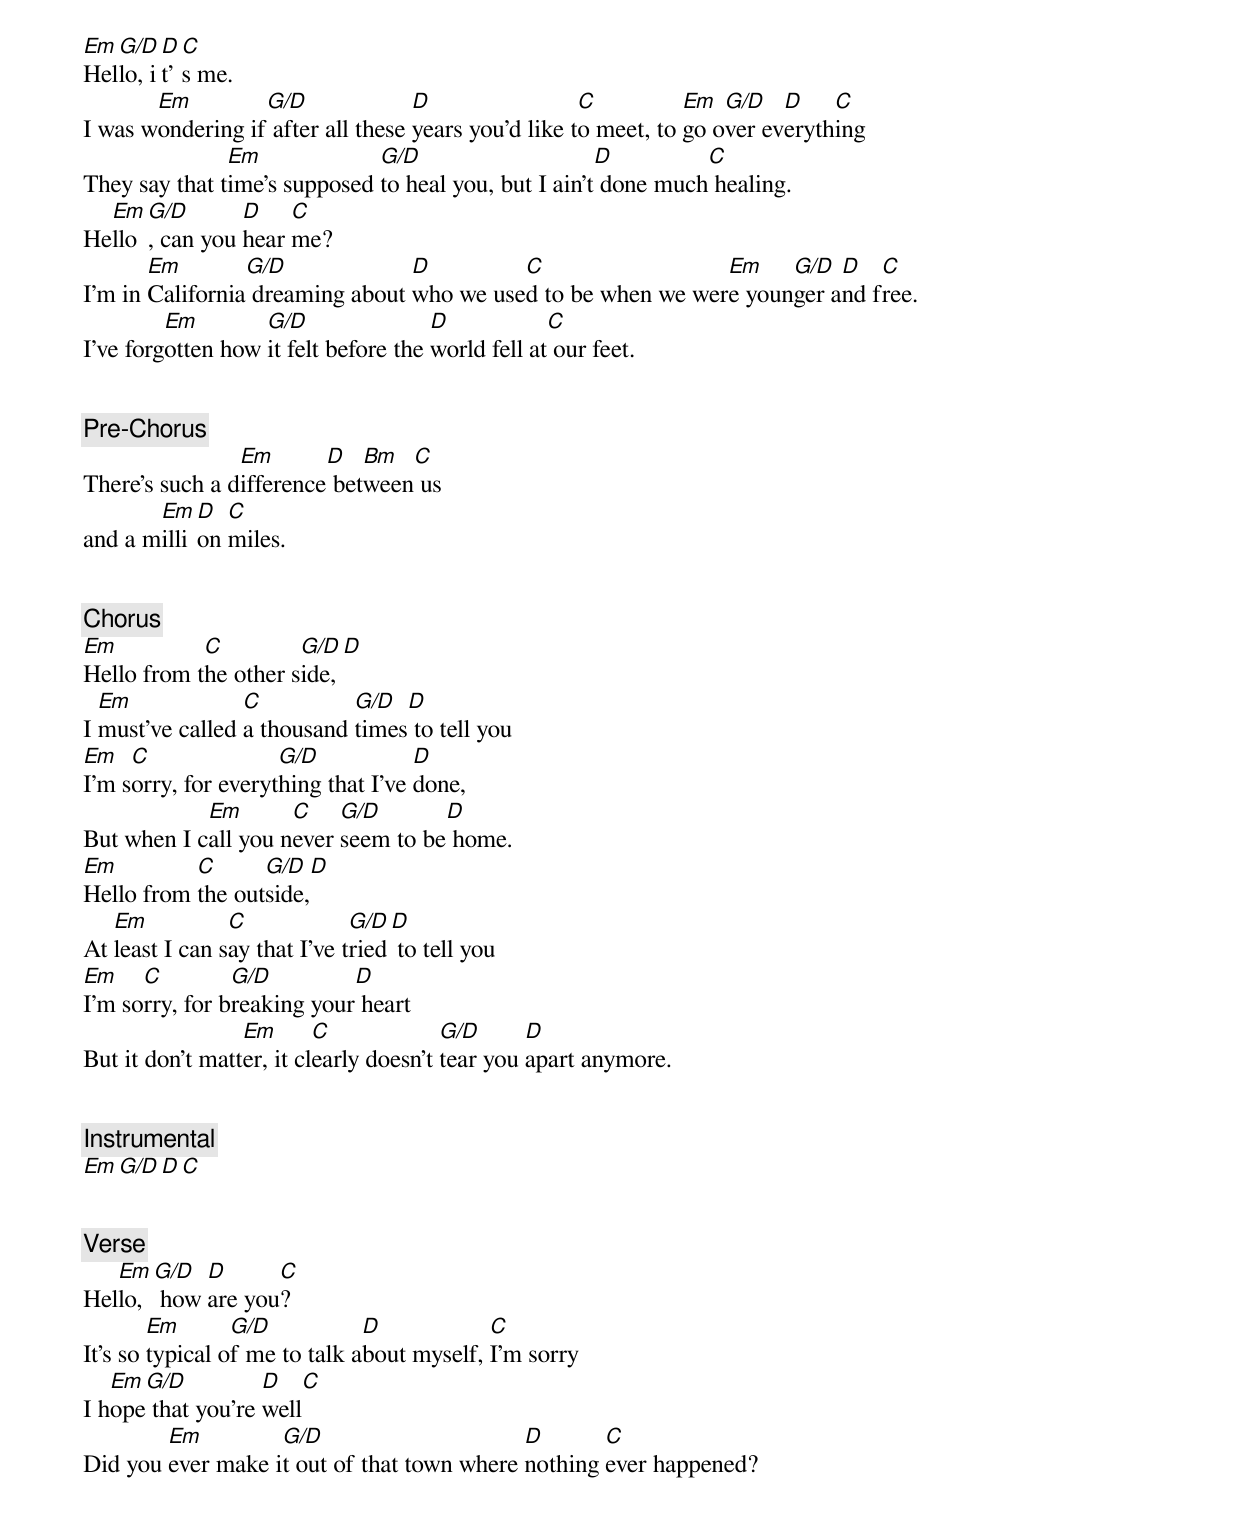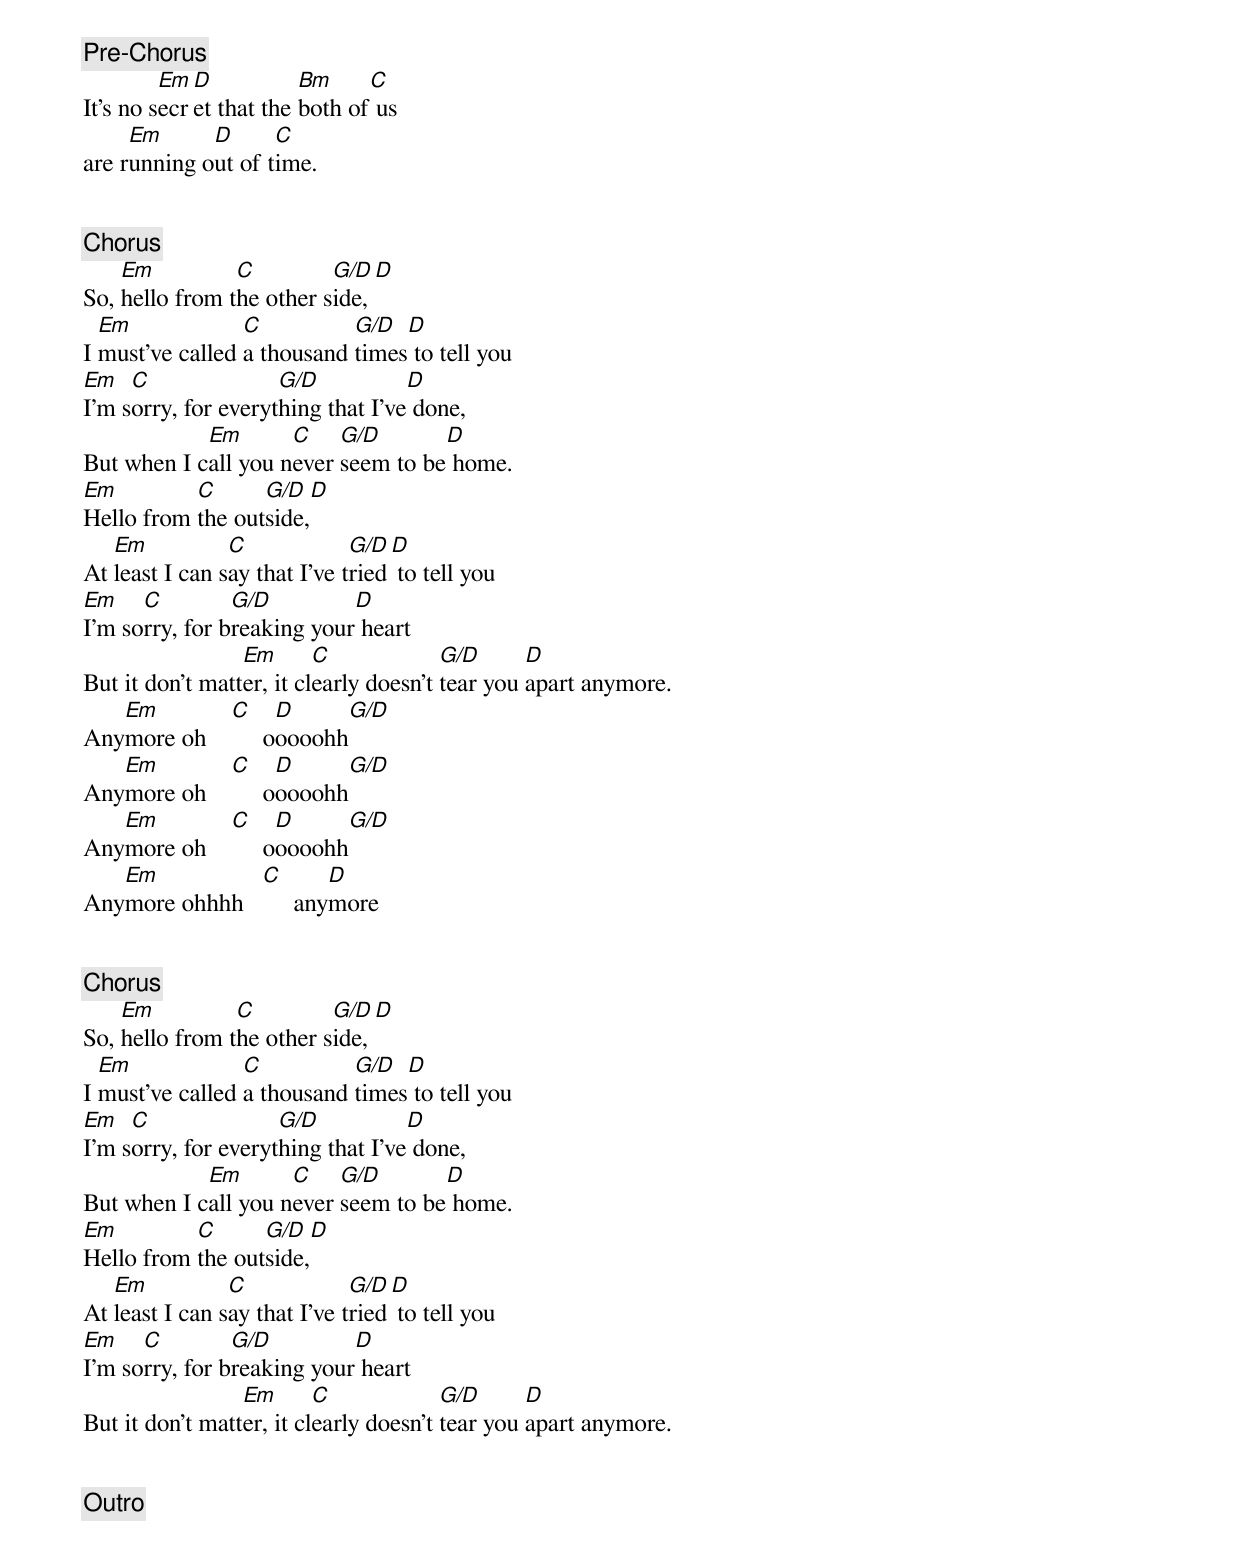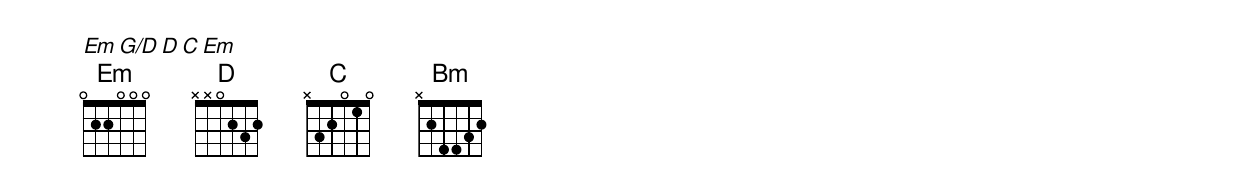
Em G/D  D C
Hello, it's me.
       Em         G/D              D                 C          Em  G/D   D    C
I was wondering if after all these years you'd like to meet, to go over everything
               Em             G/D                     D         C
They say that time's supposed to heal you, but I ain't done much healing.
  Em G/D       D    C
Hello, can you hear me?
       Em        G/D             D         C                  Em    G/D  D   C
I'm in California dreaming about who we used to be when we were younger and free.
         Em        G/D                D            C
I've forgotten how it felt before the world fell at our feet.


[Pre-Chorus]
                Em       D   Bm  C
There's such a difference between us
       Em  D  C
and a million miles.


[Chorus]
Em          C         G/D  D
Hello from the other side,
  Em             C          G/D  D
I must've called a thousand times to tell you
Em   C               G/D            D
I'm sorry, for everything that I've done,
            Em       C    G/D       D
But when I call you never seem to be home.
Em         C      G/D  D
Hello from the outside,
   Em           C             G/D D
At least I can say that I've tried to tell you
Em    C         G/D         D
I'm sorry, for breaking your heart
                 Em       C             G/D      D
But it don't matter, it clearly doesn't tear you apart anymore.


[Instrumental]
Em  G/D  D  C


[Verse]
   Em G/D  D      C
Hello, how are you?
        Em       G/D           D            C
It's so typical of me to talk about myself, I'm sorry
   Em G/D          D     C
I hope that you're well
        Em         G/D                      D       C
Did you ever make it out of that town where nothing ever happened?


[Pre-Chorus]
         Em D           Bm     C
It's no secret that the both of us
     Em      D      C
are running out of time.


[Chorus]
    Em          C         G/D  D
So, hello from the other side,
  Em             C          G/D  D
I must've called a thousand times to tell you
Em   C               G/D           D
I'm sorry, for everything that I've done,
            Em       C    G/D       D
But when I call you never seem to be home.
Em         C      G/D  D
Hello from the outside,
   Em           C             G/D D
At least I can say that I've tried to tell you
Em    C         G/D         D
I'm sorry, for breaking your heart
                 Em       C             G/D      D
But it don't matter, it clearly doesn't tear you apart anymore.
   Em         C     D     G/D
Anymore oh         ooooohh
   Em         C     D     G/D
Anymore oh         ooooohh
   Em         C     D     G/D
Anymore oh         ooooohh
   Em           C       D
Anymore ohhhh        anymore


[Chorus]
    Em          C         G/D  D
So, hello from the other side,
  Em             C          G/D  D
I must've called a thousand times to tell you
Em   C               G/D           D
I'm sorry, for everything that I've done,
            Em       C    G/D       D
But when I call you never seem to be home.
Em         C      G/D  D
Hello from the outside,
   Em           C             G/D D
At least I can say that I've tried to tell you
Em    C         G/D         D
I'm sorry, for breaking your heart
                 Em       C             G/D      D
But it don't matter, it clearly doesn't tear you apart anymore.


[Outro]
Em  G/D  D  C  Em
